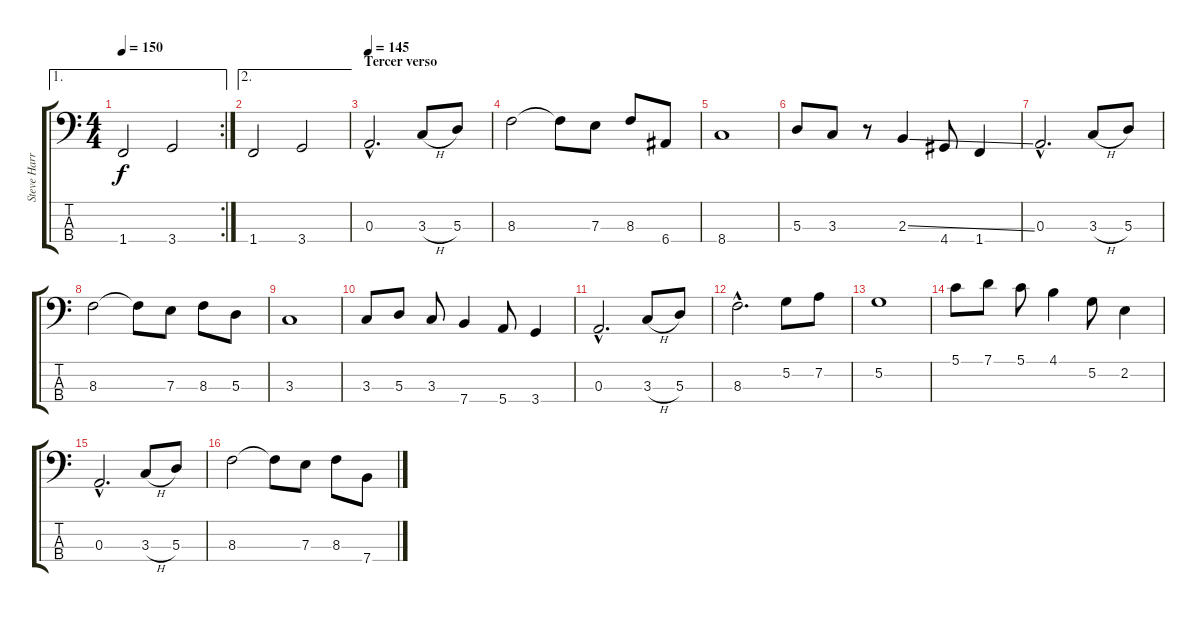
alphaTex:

\track ("Steve Harris" "Steve Harr") {instrument electricbassfinger}
\staff {score tabs}
\tuning (G2 D2 A1 E1) {hide}
\ae 1
\rc 2
\ts (4 4)
\tempo 150
\clef f4
\ks c
1.4.2{dy f} 3.4.2 |
\ae 2
1.4.2 3.4.2 |
\section ("" "Tercer verso")
\tempo 145
0.3{hac}.2{d} 3.3{h}.8 5.3.8 |
8.3.2 8.3{t}.8 7.3.8 8.3.8 6.4.8 |
8.4.1 |
5.3.8 3.3.8 r.8 2.3{ss}.4 4.4.8 1.4.4 |
0.3{hac}.2{d} 3.3{h}.8 5.3.8 |
8.3.2 8.3{t}.8 7.3.8 8.3.8 5.3.8 |
3.3.1 |
3.3.8 5.3.8 3.3.8 7.4.4 5.4.8 3.4.4 |
0.3{hac}.2{d} 3.3{h}.8 5.3.8 |
8.3{hac}.2{d} 5.2.8 7.2.8 |
5.2.1 |
5.1.8 7.1.8 5.1.8 4.1.4 5.2.8 2.2.4 |
0.3{hac}.2{d} 3.3{h}.8 5.3.8 |
8.3.2 8.3{t}.8 7.3.8 8.3.8 7.4.8
